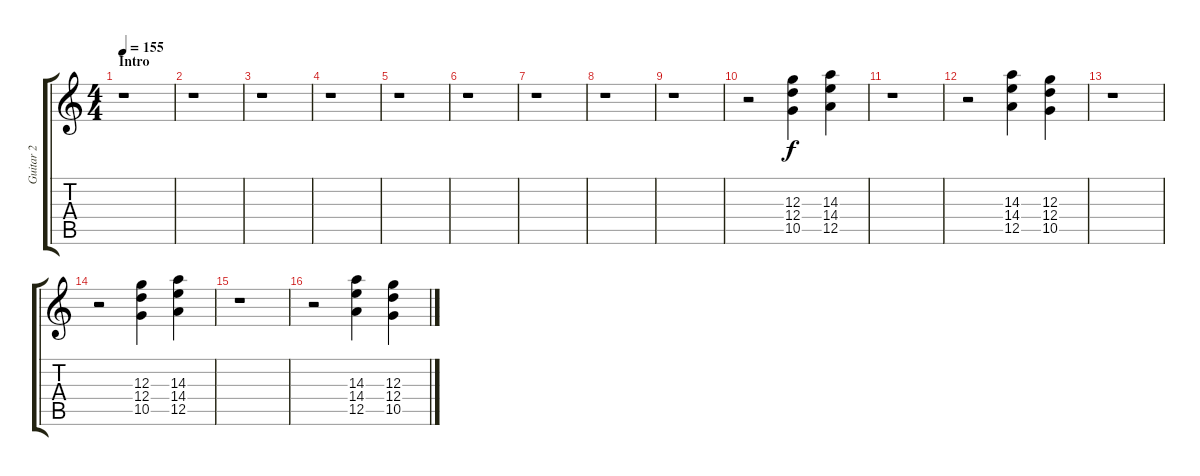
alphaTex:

\track ("Guitar 2" "Guitar 2") {instrument overdrivenguitar}
\staff {score tabs}
\tuning (E4 B3 G3 D3 A2 D2) {hide}
\ts (4 4)
\section ("" "Intro")
\tempo 155
\clef g2
\ks c
r.1{dy f instrument overdrivenguitar} |
r.1 |
r.1 |
r.1 |
r.1 |
r.1 |
r.1 |
r.1 |
r.1 |
r.2 (12.3 12.4 10.5).4 (14.3 14.4 12.5).4 |
r.1 |
r.2 (14.3 14.4 12.5).4 (12.3 12.4 10.5).4 |
r.1 |
r.2 (12.3 12.4 10.5).4 (14.3 14.4 12.5).4 |
r.1 |
r.2 (14.3 14.4 12.5).4 (12.3 12.4 10.5).4
